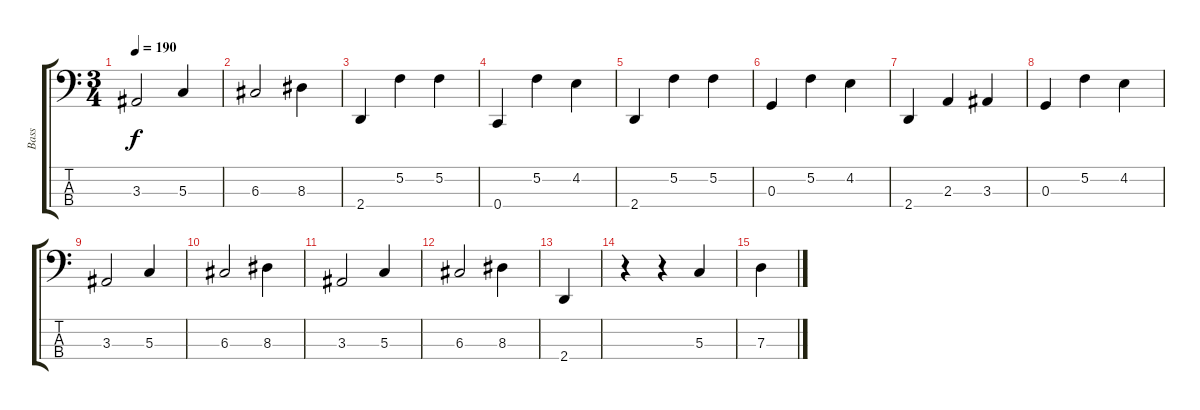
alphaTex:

\track ("Bass" "Bass") {instrument electricbasspick}
\staff {score tabs}
\tuning (F2 C2 G1 C1) {hide}
\ts (3 4)
\tempo 190
\clef f4
\ks c
3.3.2{dy f} 5.3.4 |
6.3.2 8.3.4 |
2.4.4 5.2.4 5.2.4 |
0.4.4 5.2.4 4.2.4 |
2.4.4 5.2.4 5.2.4 |
0.3.4 5.2.4 4.2.4 |
2.4.4 2.3.4 3.3.4 |
0.3.4 5.2.4 4.2.4 |
3.3.2 5.3.4 |
6.3.2 8.3.4 |
3.3.2 5.3.4 |
6.3.2 8.3.4 |
2.4.4 |
r.4 r.4 5.3.4 |
7.3.4
